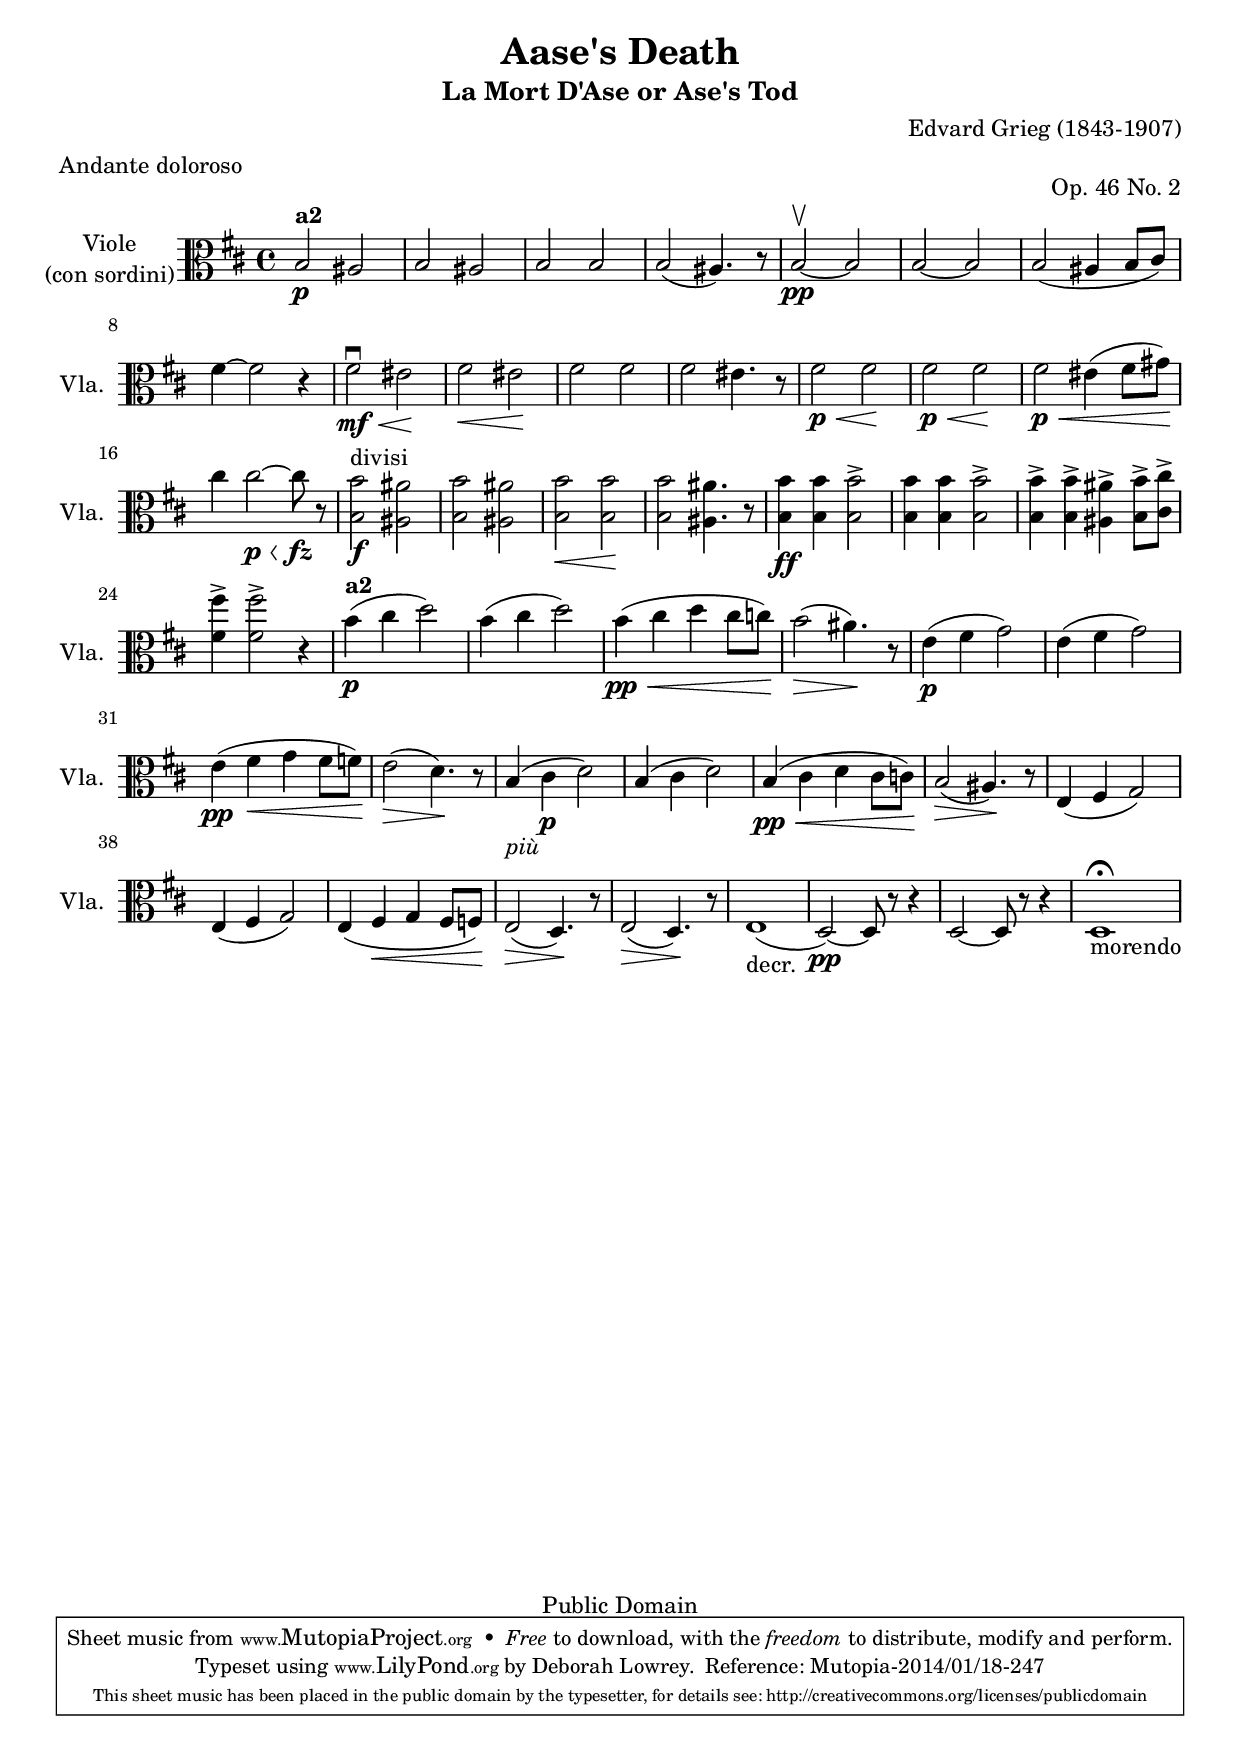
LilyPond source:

\version "2.18.0"

#(set-global-staff-size 20)
\include "header.ly"
\version "2.18.0"

violeI =   \relative c' {
	\time 4/4
	\key d \major
    \clef "alto"
	b2\p ais
	b ais
	b b
	b (  ais4.) r8
	b2\pp\upbow ~ b
	b ~ b

	b2 ( ais4 b8  cis)
	fis4 ~ fis2 r4
	fis2\mf\downbow\cr eis\!
	fis\cr eis\!
	fis fis
	fis eis4. r8
	fis2\p\cr fis\!

	fis\p\cr fis\!
	fis\p\cr eis4 ( fis8  gis)\!
	cis4 cis2\p\cr ~ cis8\fz\! r8
\stemDown
	b2\f ais 
	b ais 
	b\cr b\! 
	b ais4. r8 
	b4\ff b b2^\accent 

	b4 b b2^\accent 
	b4^\accent b^\accent ais^\accent b8^\accent cis^\accent 
	fis4^\accent fis2^\accent r4
\stemNeutral
	b,4\p ( cis  d2)
	b4 ( cis  d2)
	b4\pp\cr ( cis d cis8  c)\!
	b2\decr (  ais4.)\! r8

	e4\p ( fis  g2)
	e4 ( fis  g2)
	e4\pp ( fis\cr g fis8  f)\!
	e2\decr (  d4.)\! r8
	b4_ \markup{\italic "più"} ( cis\p  d2)
	b4 ( cis  d2)
	b4\pp\cr ( cis d cis8  c)\!
	b2\decr (  ais4.)\! r8

	e4 ( fis  g2)
	e4 ( fis  g2)
	e4 ( fis\cr g fis8  f)\!
	e2\decr (  d4.)\! r8
	e2\decr (  d4.)\! r8
	e1_"decr." (
	d2\pp) ~ d8 r r4
	d2 ~ d8 r r4
	d1^\fermata_"morendo"
}

violeII =   \relative c' {
	\time 4/4
	\key d \major

	b2\p ais
	b ais
	b b
	b (  ais4.) r8
	b2\pp\upbow ~ b
	b ~ b

	b2 ( ais4 b8  cis)
	fis4 ~ fis2 r4
	fis2\mf\downbow\cr eis\!
	fis\cr eis\!
	fis fis
	fis eis4. r8
	fis2\p\cr fis\!

	fis\p\cr fis\!
	fis\p\cr eis4 ( fis8  gis)\!
	cis4 cis2\p\cr ~ cis8\fz\! r8
\stemDown
	b,2\f^"divisi" ais 
	b ais 
	b\cr b\!
	b ais4. r8 
	b4\ff b b2 

	b4 b b2 
	b4 b ais b8 cis 
	fis4 fis2 r4
\stemNeutral
	b4\p ( cis  d2)
	b4 ( cis  d2)
	b4\pp\cr ( cis d cis8  c)\!
	b2\decr (  ais4.)\! r8

	e4\p ( fis  g2)
	e4 ( fis  g2)
	e4\pp ( fis\cr g fis8  f)\!
	e2\decr (  d4.)\! r8
	b4-\tweak #'self-alignment-X #0 _\markup{\italic "più"} ( cis\p  d2)
	b4 ( cis  d2)
	b4\pp\cr ( cis d cis8  c)\!
	b2\decr (  ais4.)\! r8

	e4 ( fis  g2)
	e4 ( fis  g2)
	e4 ( fis\cr g fis8  f)\!
	e2\decr (  d4.)\! r8
	e2\decr (  d4.)\! r8
	e1_"decr." (
	d2\pp) ~ d8 r r4
	d2 ~ d8 r r4
	d1^\fermata_"morendo"
}


\score {
  << 
    \new Staff = viole \with {
      midiInstrument = #"viola"
      instrumentName = \markup {
        \center-column { "Viole" \line { "(con sordini)" } }
      }
      shortInstrumentName = #"Vla. "
    }
 	\partcombine \violeI \violeII
  >>
\include "paper.ly"
\version "2.18.0"

\midi { \tempo 4=50 }

}
